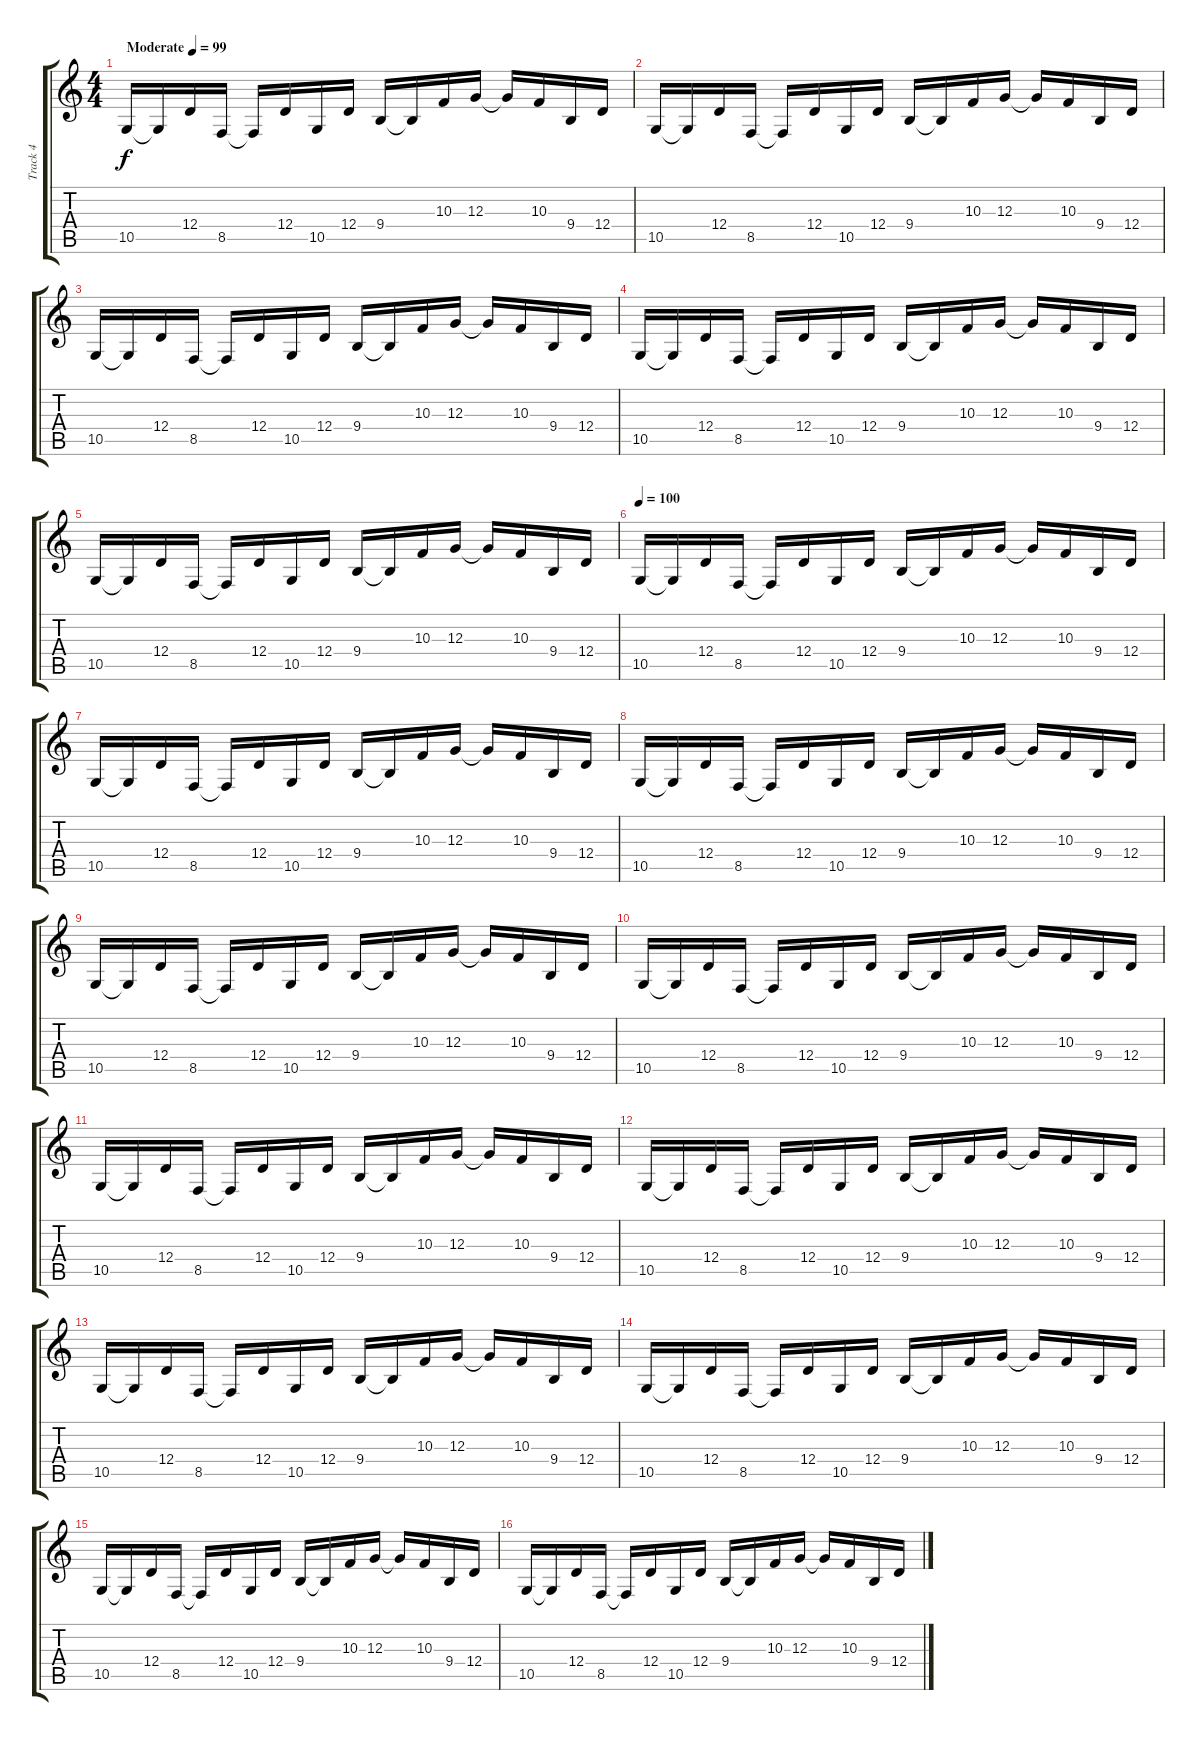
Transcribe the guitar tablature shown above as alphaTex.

\track ("Track 4" "Track 4") {instrument vibraphone}
\staff {score tabs}
\tuning (E4 B3 G3 D3 A2 E2) {hide}
\ts (4 4)
\tempo (99 "Moderate")
\clef g2
\ks c
10.5.16{dy f instrument vibraphone} 10.5{t}.16 12.4.16 8.5.16 8.5{t}.16 12.4.16 10.5.16 12.4.16 9.4.16 9.4{t}.16 10.3.16 12.3.16 12.3{t}.16 10.3.16 9.4.16 12.4.16 |
10.5.16 10.5{t}.16 12.4.16 8.5.16 8.5{t}.16 12.4.16 10.5.16 12.4.16 9.4.16 9.4{t}.16 10.3.16 12.3.16 12.3{t}.16 10.3.16 9.4.16 12.4.16 |
10.5.16 10.5{t}.16 12.4.16 8.5.16 8.5{t}.16 12.4.16 10.5.16 12.4.16 9.4.16 9.4{t}.16 10.3.16 12.3.16 12.3{t}.16 10.3.16 9.4.16 12.4.16 |
10.5.16 10.5{t}.16 12.4.16 8.5.16 8.5{t}.16 12.4.16 10.5.16 12.4.16 9.4.16 9.4{t}.16 10.3.16 12.3.16 12.3{t}.16 10.3.16 9.4.16 12.4.16 |
10.5.16 10.5{t}.16 12.4.16 8.5.16 8.5{t}.16 12.4.16 10.5.16 12.4.16 9.4.16 9.4{t}.16 10.3.16 12.3.16 12.3{t}.16 10.3.16 9.4.16 12.4.16 |
\tempo 100
10.5.16 10.5{t}.16 12.4.16 8.5.16 8.5{t}.16 12.4.16 10.5.16 12.4.16 9.4.16 9.4{t}.16 10.3.16 12.3.16 12.3{t}.16 10.3.16 9.4.16 12.4.16 |
10.5.16 10.5{t}.16 12.4.16 8.5.16 8.5{t}.16 12.4.16 10.5.16 12.4.16 9.4.16 9.4{t}.16 10.3.16 12.3.16 12.3{t}.16 10.3.16 9.4.16 12.4.16 |
10.5.16 10.5{t}.16 12.4.16 8.5.16 8.5{t}.16 12.4.16 10.5.16 12.4.16 9.4.16 9.4{t}.16 10.3.16 12.3.16 12.3{t}.16 10.3.16 9.4.16 12.4.16 |
10.5.16 10.5{t}.16 12.4.16 8.5.16 8.5{t}.16 12.4.16 10.5.16 12.4.16 9.4.16 9.4{t}.16 10.3.16 12.3.16 12.3{t}.16 10.3.16 9.4.16 12.4.16 |
10.5.16 10.5{t}.16 12.4.16 8.5.16 8.5{t}.16 12.4.16 10.5.16 12.4.16 9.4.16 9.4{t}.16 10.3.16 12.3.16 12.3{t}.16 10.3.16 9.4.16 12.4.16 |
10.5.16 10.5{t}.16 12.4.16 8.5.16 8.5{t}.16 12.4.16 10.5.16 12.4.16 9.4.16 9.4{t}.16 10.3.16 12.3.16 12.3{t}.16 10.3.16 9.4.16 12.4.16 |
10.5.16 10.5{t}.16 12.4.16 8.5.16 8.5{t}.16 12.4.16 10.5.16 12.4.16 9.4.16 9.4{t}.16 10.3.16 12.3.16 12.3{t}.16 10.3.16 9.4.16 12.4.16 |
10.5.16 10.5{t}.16 12.4.16 8.5.16 8.5{t}.16 12.4.16 10.5.16 12.4.16 9.4.16 9.4{t}.16 10.3.16 12.3.16 12.3{t}.16 10.3.16 9.4.16 12.4.16 |
10.5.16 10.5{t}.16 12.4.16 8.5.16 8.5{t}.16 12.4.16 10.5.16 12.4.16 9.4.16 9.4{t}.16 10.3.16 12.3.16 12.3{t}.16 10.3.16 9.4.16 12.4.16 |
10.5.16 10.5{t}.16 12.4.16 8.5.16 8.5{t}.16 12.4.16 10.5.16 12.4.16 9.4.16 9.4{t}.16 10.3.16 12.3.16 12.3{t}.16 10.3.16 9.4.16 12.4.16 |
10.5.16 10.5{t}.16 12.4.16 8.5.16 8.5{t}.16 12.4.16 10.5.16 12.4.16 9.4.16 9.4{t}.16 10.3.16 12.3.16 12.3{t}.16 10.3.16 9.4.16 12.4.16
